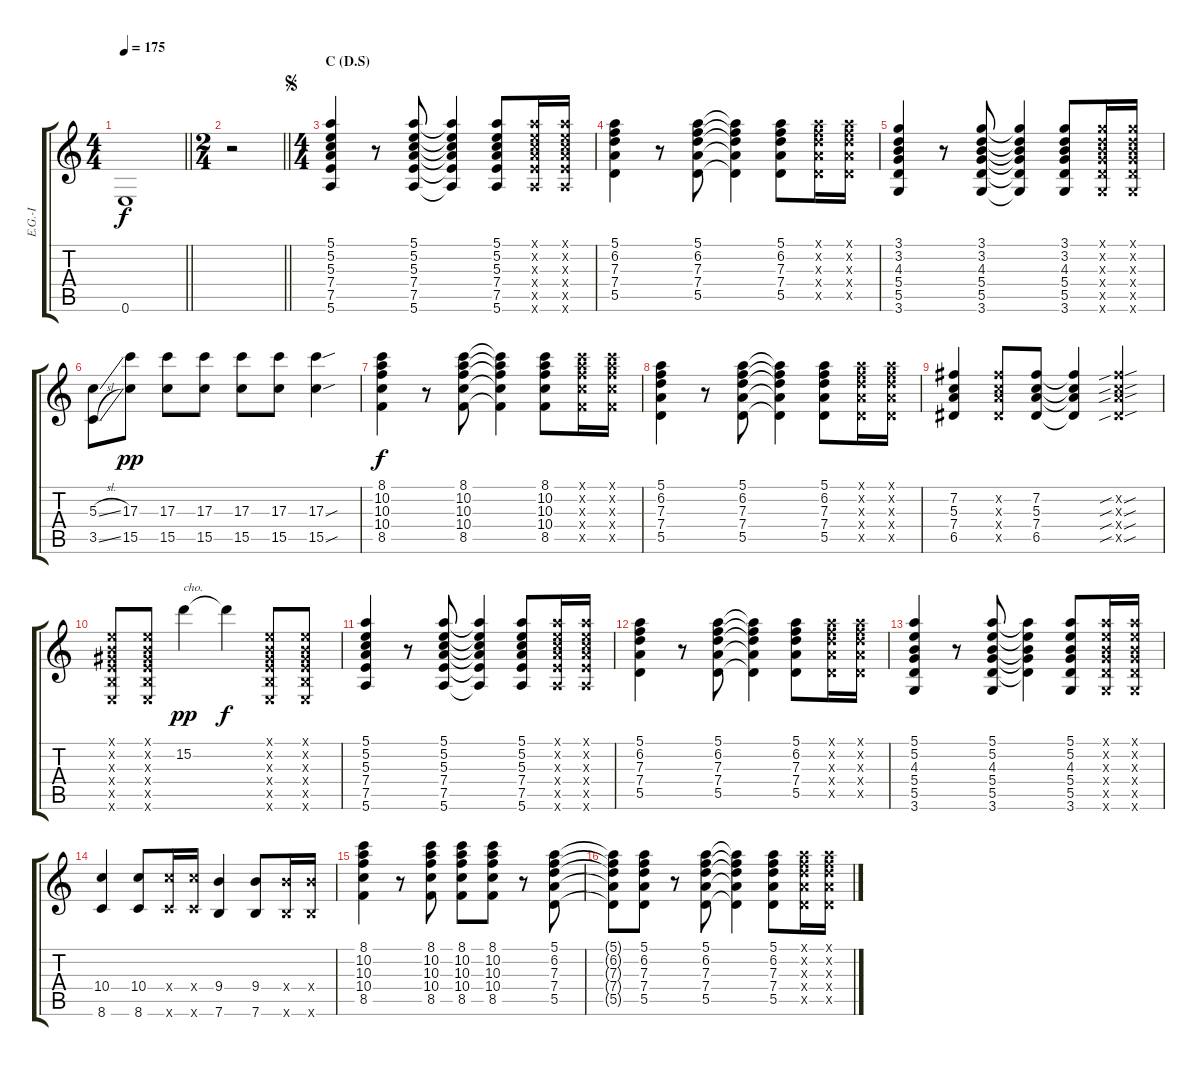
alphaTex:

\track ("E.G.-I" "E.G.-I") {instrument overdrivenguitar}
\staff {score tabs}
\tuning (E4 B3 G3 D3 A2 E2) {hide}
\ts (4 4)
\tempo 175
\clef g2
\barLineRight lightlight
\ks c
0.6.1{dy f} |
\ts (2 4)
\barLineRight lightlight
r.2 |
\ts (4 4)
\section ("" "C (D.S)")
\jump segno
(5.1 5.2 5.3 7.4 7.5 5.6).4{volume 15} r.8 (5.1 5.2 5.3 7.4 7.5 5.6).8 (5.1{t} 5.2{t} 5.3{t} 7.4{t} 7.5{t} 5.6{t}).4 (5.1 5.2 5.3 7.4 7.5 5.6).8 (5.1{x} 5.2{x} 5.3{x} 7.4{x} 7.5{x} 5.6{x}).16 (5.1{x} 5.2{x} 5.3{x} 7.4{x} 7.5{x} 5.6{x}).16 |
(5.1 6.2 7.3 7.4 5.5).4 r.8 (5.1 6.2 7.3 7.4 5.5).8 (5.1{t} 6.2{t} 7.3{t} 7.4{t} 5.5{t}).4 (5.1 6.2 7.3 7.4 5.5).8 (5.1{x} 6.2{x} 7.3{x} 7.4{x} 5.5{x}).16 (5.1{x} 6.2{x} 7.3{x} 7.4{x} 5.5{x}).16 |
(3.1 3.2 4.3 5.4 5.5 3.6).4 r.8 (3.1 3.2 4.3 5.4 5.5 3.6).8 (3.1{t} 3.2{t} 4.3{t} 5.4{t} 5.5{t} 3.6{t}).4 (3.1 3.2 4.3 5.4 5.5 3.6).8 (3.1{x} 3.2{x} 4.3{x} 5.4{x} 5.5{x} 3.6{x}).16 (3.1{x} 3.2{x} 4.3{x} 5.4{x} 5.5{x} 3.6{x}).16 |
(5.3{sl} 3.5{sl}).8 (17.3 15.5).8{dy pp} (17.3 15.5).8 (17.3 15.5).8 (17.3 15.5).8 (17.3 15.5).8 (17.3{sou} 15.5{sou}).4 |
(8.1 10.2 10.3 10.4 8.5).4{dy f} r.8 (8.1 10.2 10.3 10.4 8.5).8 (8.1{t} 10.2{t} 10.3{t} 10.4{t} 8.5{t}).4 (8.1 10.2 10.3 10.4 8.5).8 (8.1{x} 10.2{x} 10.3{x} 10.4{x} 8.5{x}).16 (8.1{x} 10.2{x} 10.3{x} 10.4{x} 8.5{x}).16 |
(5.1 6.2 7.3 7.4 5.5).4 r.8 (5.1 6.2 7.3 7.4 5.5).8 (5.1{t} 6.2{t} 7.3{t} 7.4{t} 5.5{t}).4 (5.1 6.2 7.3 7.4 5.5).8 (5.1{x} 6.2{x} 7.3{x} 7.4{x} 5.5{x}).16 (5.1{x} 6.2{x} 7.3{x} 7.4{x} 5.5{x}).16 |
(7.2 5.3 7.4 6.5).4 (7.2{x} 5.3{x} 7.4{x} 6.5{x}).8 (7.2 5.3 7.4 6.5).8 (7.2{t} 5.3{t} 7.4{t} 6.5{t}).4 (7.2{sib sou x} 5.3{sib sou x} 7.4{sib sou x} 6.5{sib sou x}).4 |
(0.1{x} 0.2{x} 1.3{x} 2.4{x} 2.5{x} 0.6{x}).8 (0.1{x} 0.2{x} 1.3{x} 2.4{x} 2.5{x} 0.6{x}).8 15.2.4{txt "cho." dy pp} 15.2{t}.4{dy f} (0.1{x} 0.2{x} 1.3{x} 2.4{x} 2.5{x} 0.6{x}).8 (0.1{x} 0.2{x} 1.3{x} 2.4{x} 2.5{x} 0.6{x}).8 |
(5.1 5.2 5.3 7.4 7.5 5.6).4 r.8 (5.1 5.2 5.3 7.4 7.5 5.6).8 (5.1{t} 5.2{t} 5.3{t} 7.4{t} 7.5{t} 5.6{t}).4 (5.1 5.2 5.3 7.4 7.5 5.6).8 (5.1{x} 5.2{x} 5.3{x} 7.4{x} 7.5{x} 5.6{x}).16 (5.1{x} 5.2{x} 5.3{x} 7.4{x} 7.5{x} 5.6{x}).16 |
(5.1 6.2 7.3 7.4 5.5).4 r.8 (5.1 6.2 7.3 7.4 5.5).8 (5.1{t} 6.2{t} 7.3{t} 7.4{t} 5.5{t}).4 (5.1 6.2 7.3 7.4 5.5).8 (5.1{x} 6.2{x} 7.3{x} 7.4{x} 5.5{x}).16 (5.1{x} 6.2{x} 7.3{x} 7.4{x} 5.5{x}).16 |
(5.1 5.2 4.3 5.4 5.5 3.6).4 r.8 (5.1 5.2 4.3 5.4 5.5 3.6).8 (5.1{t} 5.2{t} 4.3{t} 5.4{t} 5.5{t}).4 (5.1 5.2 4.3 5.4 5.5 3.6).8 (5.1{x} 5.2{x} 4.3{x} 5.4{x} 5.5{x} 3.6{x}).16 (5.1{x} 5.2{x} 4.3{x} 5.4{x} 5.5{x} 3.6{x}).16 |
(10.4 8.6).4 (10.4 8.6).8 (10.4{x} 8.6{x}).16 (10.4{x} 8.6{x}).16 (9.4 7.6).4 (9.4 7.6).8 (9.4{x} 7.6{x}).16 (9.4{x} 7.6{x}).16 |
(8.1 10.2 10.3 10.4 8.5).4 r.8 (8.1 10.2 10.3 10.4 8.5).8 (8.1 10.2 10.3 10.4 8.5).8 (8.1 10.2 10.3 10.4 8.5).8 r.8 (5.1 6.2 7.3 7.4 5.5).8 |
(5.1{t} 6.2{t} 7.3{t} 7.4{t} 5.5{t}).8 (5.1 6.2 7.3 7.4 5.5).8 r.8 (5.1 6.2 7.3 7.4 5.5).8 (5.1{t} 6.2{t} 7.3{t} 7.4{t} 5.5{t}).4 (5.1 6.2 7.3 7.4 5.5).8 (5.1{x} 6.2{x} 7.3{x} 7.4{x} 5.5{x}).16 (5.1{x} 6.2{x} 7.3{x} 7.4{x} 5.5{x}).16
